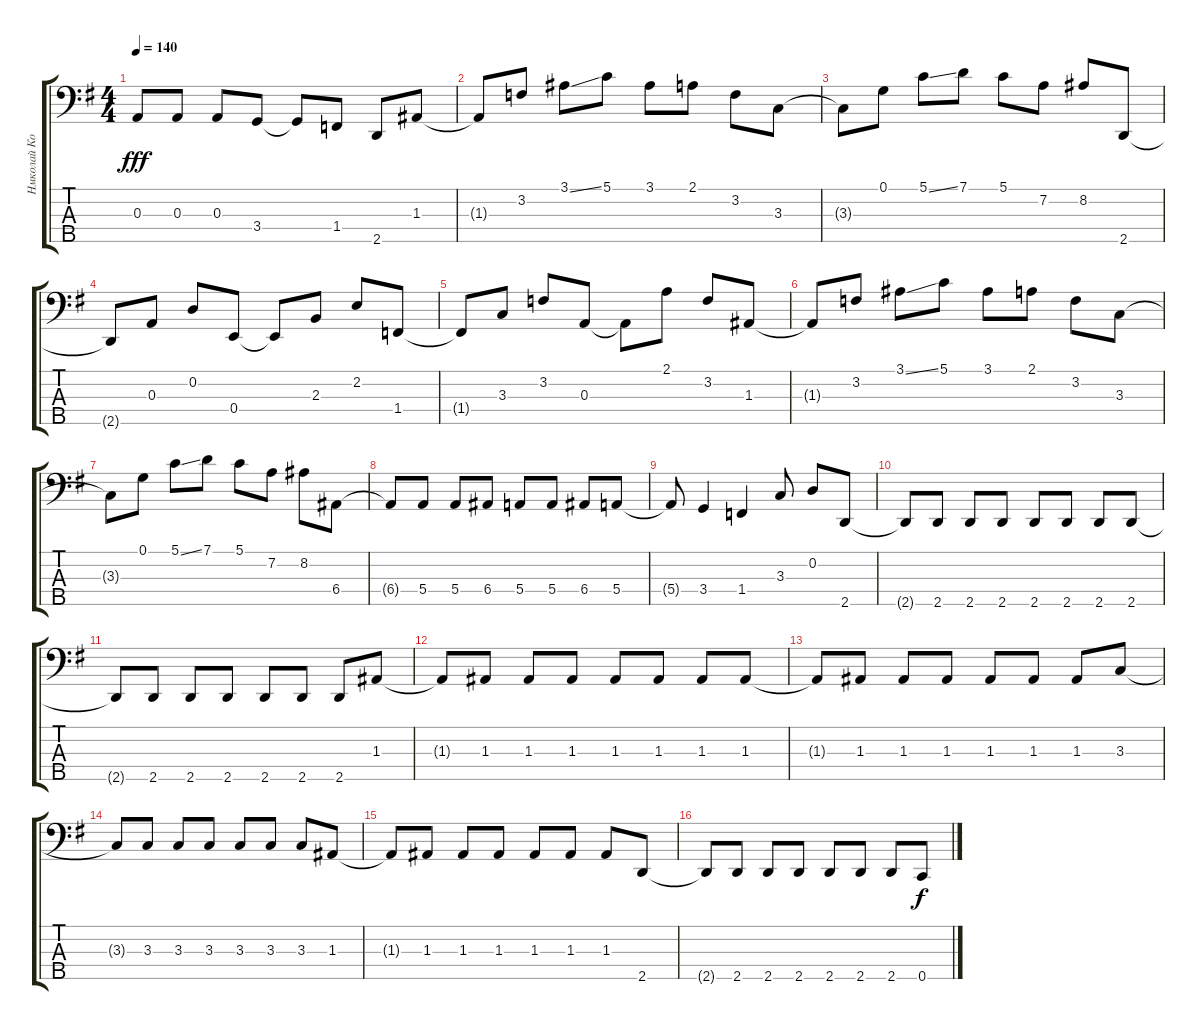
\track ("Нмколай Коршунов" "Нмколай Ко") {instrument electricbasspick}
\staff {score tabs}
\tuning (G2 D2 A1 E1 C1) {hide}
\ts (4 4)
\tempo 140
\clef f4
\ks g
0.3{t}.8{dy fff} 0.3.8 0.3.8 3.4.8 3.4{t}.8 1.4.8 2.5.8 1.3.8 |
1.3{t}.8 3.2.8 3.1{ss}.8 5.1.8 3.1.8 2.1.8 3.2.8 3.3.8 |
3.3{t}.8 0.1.8 5.1{ss}.8 7.1.8 5.1.8 7.2.8 8.2.8 2.5.8 |
2.5{t}.8 0.3.8 0.2.8 0.4.8 0.4{t}.8 2.3.8 2.2.8 1.4.8 |
1.4{t}.8 3.3.8 3.2.8 0.3.8 0.3{t}.8 2.1.8 3.2.8 1.3.8 |
1.3{t}.8 3.2.8 3.1{ss}.8 5.1.8 3.1.8 2.1.8 3.2.8 3.3.8 |
3.3{t}.8 0.1.8 5.1{ss}.8 7.1.8 5.1.8 7.2.8 8.2.8 6.4.8 |
6.4{t}.8 5.4.8 5.4.8 6.4.8 5.4.8 5.4.8 6.4.8 5.4.8 |
5.4{t}.8 3.4.4 1.4.4 3.3.8 0.2.8 2.5.8 |
2.5{t}.8 2.5.8 2.5.8 2.5.8 2.5.8 2.5.8 2.5.8 2.5.8 |
2.5{t}.8 2.5.8 2.5.8 2.5.8 2.5.8 2.5.8 2.5.8 1.3.8 |
1.3{t}.8 1.3.8 1.3.8 1.3.8 1.3.8 1.3.8 1.3.8 1.3.8 |
1.3{t}.8 1.3.8 1.3.8 1.3.8 1.3.8 1.3.8 1.3.8 3.3.8 |
3.3{t}.8 3.3.8 3.3.8 3.3.8 3.3.8 3.3.8 3.3.8 1.3.8 |
1.3{t}.8 1.3.8 1.3.8 1.3.8 1.3.8 1.3.8 1.3.8 2.5.8 |
2.5{t}.8 2.5.8 2.5.8 2.5.8 2.5.8 2.5.8 2.5.8 0.5.8{dy f}
